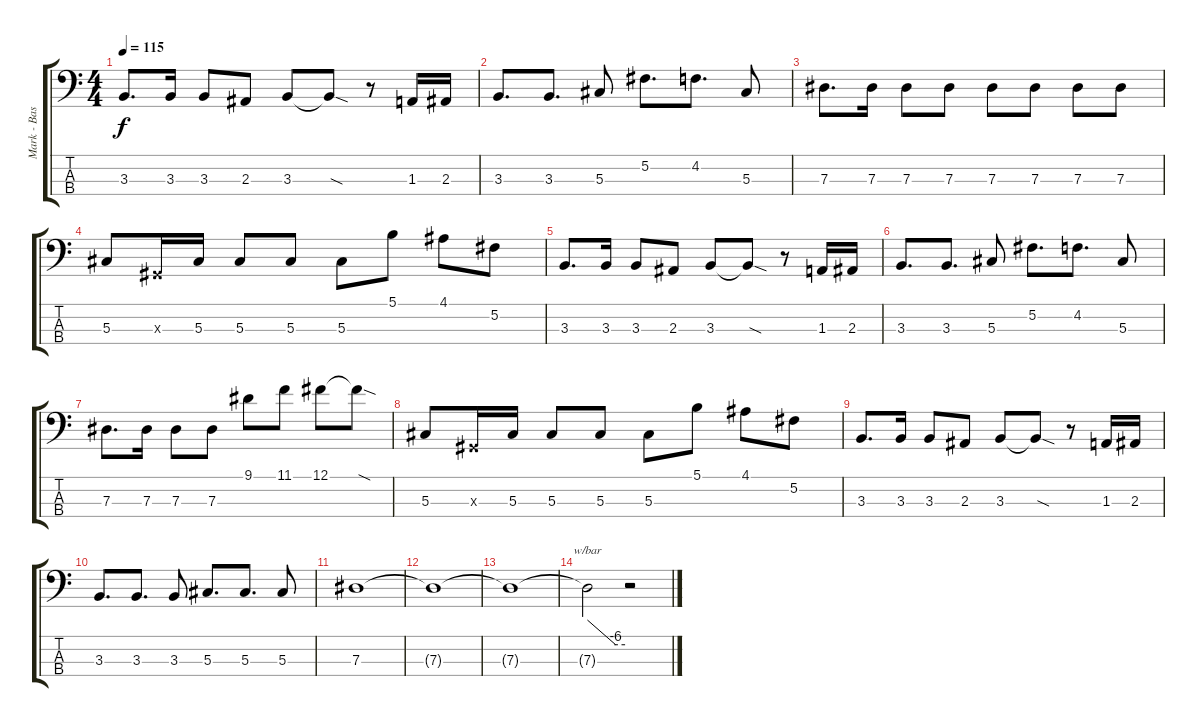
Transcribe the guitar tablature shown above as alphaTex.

\track ("Mark - Bass" "Mark - Bas") {instrument electricbasspick}
\staff {score tabs}
\tuning (Gb2 Db2 Ab1 Eb1) {hide}
\ts (4 4)
\tempo 115
\clef f4
\ks c
3.3.8{d dy f} 3.3.16 3.3.8 2.3.8 3.3.8 3.3{sod t}.8 r.8 1.3.16 2.3.16 |
3.3.8{d} 3.3.8{d} 5.3.8 5.2.8{d} 4.2.8{d} 5.3.8 |
7.3.8{d} 7.3.16 7.3.8 7.3.8 7.3.8 7.3.8 7.3.8 7.3.8 |
5.3.8 0.3{x}.16 5.3.16 5.3.8 5.3.8 5.3.8 5.1.8 4.1.8 5.2.8 |
3.3.8{d} 3.3.16 3.3.8 2.3.8 3.3.8 3.3{sod t}.8 r.8 1.3.16 2.3.16 |
3.3.8{d} 3.3.8{d} 5.3.8 5.2.8{d} 4.2.8{d} 5.3.8 |
7.3.8{d} 7.3.16 7.3.8 7.3.8 9.1.8 11.1.8 12.1.8 12.1{sod t}.8 |
5.3.8 0.3{x}.16 5.3.16 5.3.8 5.3.8 5.3.8 5.1.8 4.1.8 5.2.8 |
3.3.8{d} 3.3.16 3.3.8 2.3.8 3.3.8 3.3{sod t}.8 r.8 1.3.16 2.3.16 |
3.3.8{d} 3.3.8{d} 3.3.8 5.3.8{d} 5.3.8{d} 5.3.8 |
7.3.1 |
7.3{t}.1 |
7.3{t}.1 |
7.3{t}.2{tbe (custom default 0 0 45 -24 60 -24)} r.2
